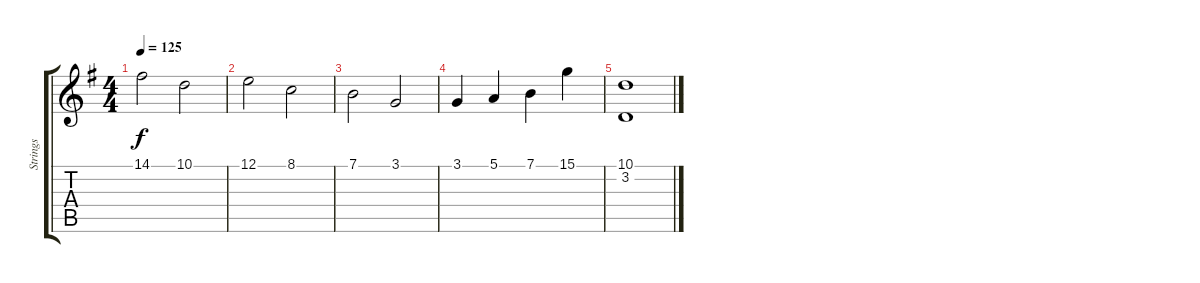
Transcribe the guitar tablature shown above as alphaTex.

\track ("Strings" "Strings") {instrument stringensemble1}
\staff {score tabs}
\tuning (E4 B3 G3 D3 A2 E2) {hide}
\ts (4 4)
\tempo 125
\clef g2
\ks g
14.1.2{dy f} 10.1.2 |
12.1.2 8.1.2 |
7.1.2 3.1.2 |
3.1.4 5.1.4 7.1.4 15.1.4 |
(10.1 3.2).1
